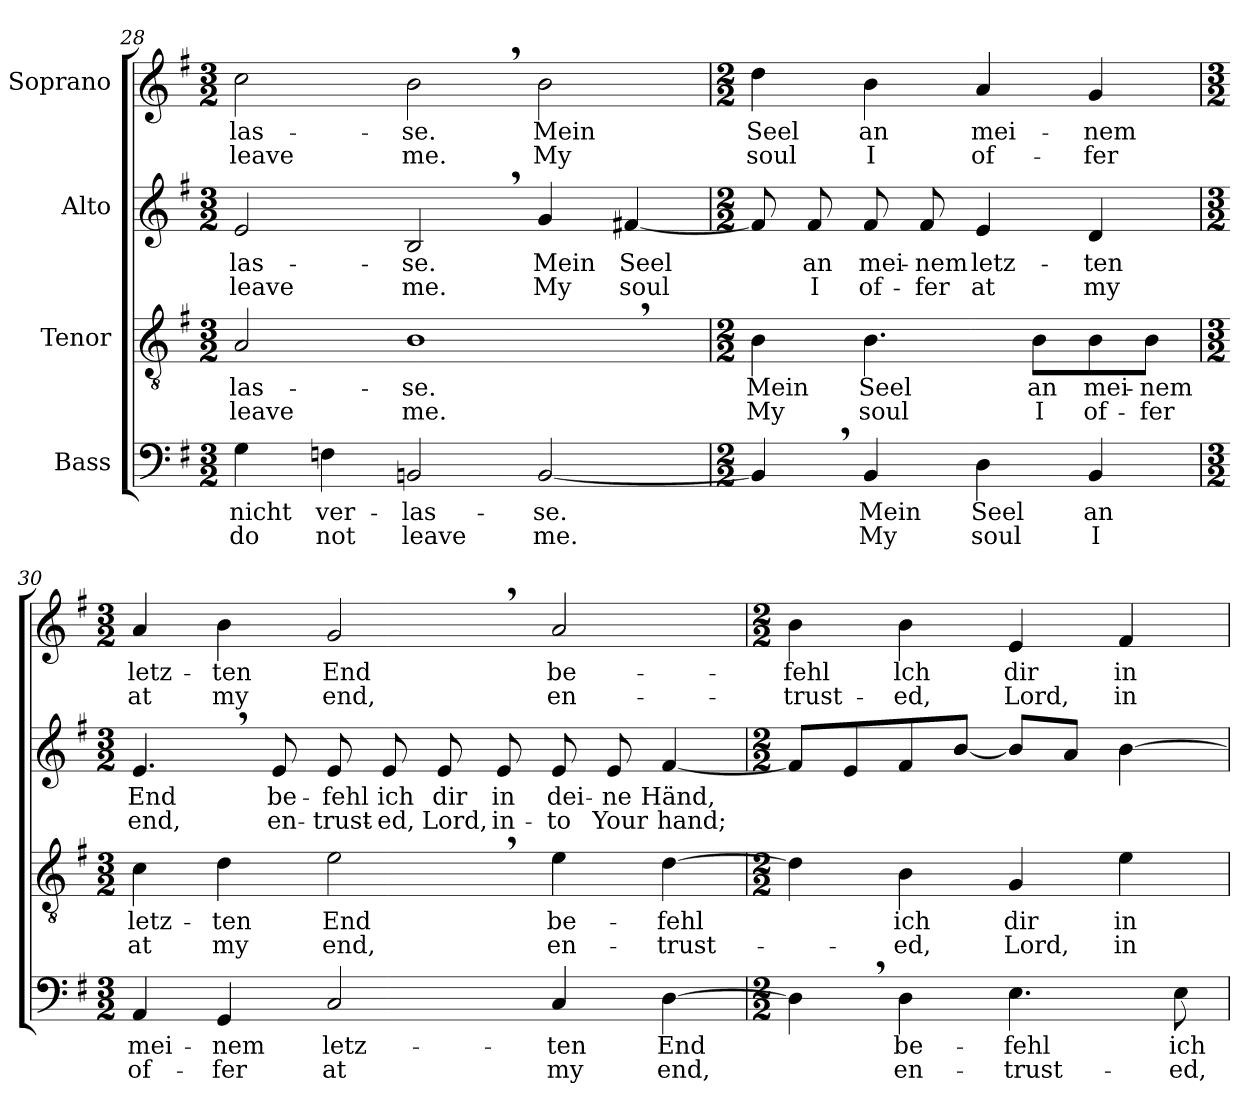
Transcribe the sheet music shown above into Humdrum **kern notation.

**kern	**text	**text	**kern	**text	**text	**kern	**text	**text	**kern	**text	**text
*part4	*part4	*part4	*part3	*part3	*part3	*part2	*part2	*part2	*part1	*part1	*part1
*staff4	*staff4	*staff4	*staff3	*staff3	*staff3	*staff2	*staff2	*staff2	*staff1	*staff1	*staff1
*I"Bass	*	*	*I"Tenor	*	*	*I"Alto	*	*	*I"Soprano	*	*
*clefF4	*	*	*clefGv2	*	*	*clefG2	*	*	*clefG2	*	*
*k[f#]	*	*	*k[f#]	*	*	*k[f#]	*	*	*k[f#]	*	*
*G:	*	*	*G:	*	*	*G:	*	*	*G:	*	*
*M3/2	*	*	*M3/2	*	*	*M3/2	*	*	*M3/2	*	*
=28	=28	=28	=28	=28	=28	=28	=28	=28	=28	=28	=28
!	!LO:LY:b	!LO:LY:b	!	!	!	!	!	!	!	!	!
!	!	!	!	!LO:LY:b	!LO:LY:b	!	!	!	!	!	!
!	!	!	!	!	!	!	!LO:LY:b	!LO:LY:b	!	!	!
!	!	!	!	!	!	!	!	!	!	!LO:LY:b	!LO:LY:b
4G\	nicht	do	2A/	-las-	leave	2e/	-las-	leave	2cc\	-las-	leave
!	!LO:LY:b	!LO:LY:b	!	!	!	!	!	!	!	!	!
4Fn\	ver-	not	.	.	.	.	.	.	.	.	.
!	!LO:LY:b	!LO:LY:b	!	!	!	!	!	!	!	!	!
!	!	!	!	!LO:LY:b	!LO:LY:b	!	!	!	!	!	!
!	!	!	!	!	!	!	!LO:LY:b	!LO:LY:b	!	!	!
!	!	!	!	!	!	!	!	!	!	!LO:LY:b	!LO:LY:b
2BBn/	-las-	leave	1B,>	-se.	me.	2B,>/	-se.	me.	2b,>\	-se.	me.
!	!LO:LY:b	!LO:LY:b	!	!	!	!	!	!	!	!	!
!	!	!	!	!	!	!	!LO:LY:b	!LO:LY:b	!	!	!
!	!	!	!	!	!	!	!	!	!	!LO:LY:b	!LO:LY:b
[2BB/	-se.	me.	.	.	.	4g/	Mein	My	2b\	Mein	My
!	!	!	!	!	!	!	!LO:LY:b	!LO:LY:b	!	!	!
.	.	.	.	.	.	[4f#X/	Seel	soul	.	.	.
=29	=29	=29	=29	=29	=29	=29	=29	=29	=29	=29	=29
*M2/2	*	*	*M2/2	*	*	*M2/2	*	*	*M2/2	*	*
!	!	!	!	!LO:LY:b	!LO:LY:b	!	!	!	!	!	!
!	!	!	!	!	!	!	!	!	!	!LO:LY:b	!LO:LY:b
4BB,>/]	.	.	4B\	Mein	My	8f#/]	.	.	4dd\	Seel	soul
!	!	!	!	!	!	!	!LO:LY:b	!LO:LY:b	!	!	!
.	.	.	.	.	.	8f#/	an	I	.	.	.
!	!LO:LY:b	!LO:LY:b	!	!	!	!	!	!	!	!	!
!	!	!	!	!LO:LY:b	!LO:LY:b	!	!	!	!	!	!
!	!	!	!	!	!	!	!LO:LY:b	!LO:LY:b	!	!	!
!	!	!	!	!	!	!	!	!	!	!LO:LY:b	!LO:LY:b
4BB/	Mein	My	4.B\	Seel	soul	8f#/	mei-	of-	4b\	an	I
!	!	!	!	!	!	!	!LO:LY:b	!LO:LY:b	!	!	!
.	.	.	.	.	.	8f#/	-nem	-fer	.	.	.
!	!LO:LY:b	!LO:LY:b	!	!	!	!	!	!	!	!	!
!	!	!	!	!	!	!	!LO:LY:b	!LO:LY:b	!	!	!
!	!	!	!	!	!	!	!	!	!	!LO:LY:b	!LO:LY:b
4D\	Seel	soul	.	.	.	4e/	letz-	at	4a/	mei-	of-
!	!	!	!	!LO:LY:b	!LO:LY:b	!	!	!	!	!	!
.	.	.	8B\L	an	I	.	.	.	.	.	.
!	!LO:LY:b	!LO:LY:b	!	!	!	!	!	!	!	!	!
!	!	!	!	!LO:LY:b	!LO:LY:b	!	!	!	!	!	!
!	!	!	!	!	!	!	!LO:LY:b	!LO:LY:b	!	!	!
!	!	!	!	!	!	!	!	!	!	!LO:LY:b	!LO:LY:b
4BB/	an	I	8B\	mei-	of-	4d/	-ten	my	4g/	-nem	-fer
!	!	!	!	!LO:LY:b	!LO:LY:b	!	!	!	!	!	!
.	.	.	8B\J	-nem	-fer	.	.	.	.	.	.
!!LO:PB:g=z
=30	=30	=30	=30	=30	=30	=30	=30	=30	=30	=30	=30
*M3/2	*	*	*M3/2	*	*	*M3/2	*	*	*M3/2	*	*
!	!LO:LY:b	!LO:LY:b	!	!	!	!	!	!	!	!	!
!	!	!	!	!LO:LY:b	!LO:LY:b	!	!	!	!	!	!
!	!	!	!	!	!	!	!LO:LY:b	!LO:LY:b	!	!	!
!	!	!	!	!	!	!	!	!	!	!LO:LY:b	!LO:LY:b
4AA/	mei-	of-	4c\	letz-	at	4.e,>/	End	end,	4a/	letz-	at
!	!LO:LY:b	!LO:LY:b	!	!	!	!	!	!	!	!	!
!	!	!	!	!LO:LY:b	!LO:LY:b	!	!	!	!	!	!
!	!	!	!	!	!	!	!	!	!	!LO:LY:b	!LO:LY:b
4GG/	-nem	-fer	4d\	-ten	my	.	.	.	4b\	-ten	my
!	!	!	!	!	!	!	!LO:LY:b	!LO:LY:b	!	!	!
.	.	.	.	.	.	8e/	be-	en-	.	.	.
!	!LO:LY:b	!LO:LY:b	!	!	!	!	!	!	!	!	!
!	!	!	!	!LO:LY:b	!LO:LY:b	!	!	!	!	!	!
!	!	!	!	!	!	!	!LO:LY:b	!LO:LY:b	!	!	!
!	!	!	!	!	!	!	!	!	!	!LO:LY:b	!LO:LY:b
2C/	letz-	at	2e,>\	End	end,	8e/	-fehl	-trust-	2g,>/	End	end,
!	!	!	!	!	!	!	!LO:LY:b	!LO:LY:b	!	!	!
.	.	.	.	.	.	8e/	ich	-ed,	.	.	.
!	!	!	!	!	!	!	!LO:LY:b	!LO:LY:b	!	!	!
.	.	.	.	.	.	8e/	dir	Lord,	.	.	.
!	!	!	!	!	!	!	!LO:LY:b	!LO:LY:b	!	!	!
.	.	.	.	.	.	8e/	in	in-	.	.	.
!	!LO:LY:b	!LO:LY:b	!	!	!	!	!	!	!	!	!
!	!	!	!	!LO:LY:b	!LO:LY:b	!	!	!	!	!	!
!	!	!	!	!	!	!	!LO:LY:b	!LO:LY:b	!	!	!
!	!	!	!	!	!	!	!	!	!	!LO:LY:b	!LO:LY:b
4C/	-ten	my	4e\	be-	en-	8e/	dei-	-to	2a/	be-	en-
!	!	!	!	!	!	!	!LO:LY:b	!LO:LY:b	!	!	!
.	.	.	.	.	.	8e/	-ne	Your	.	.	.
!	!LO:LY:b	!LO:LY:b	!	!	!	!	!	!	!	!	!
!	!	!	!	!LO:LY:b	!LO:LY:b	!	!	!	!	!	!
!	!	!	!	!	!	!	!LO:LY:b	!LO:LY:b	!	!	!
[4D\	End	end,	[4d\	-fehl	-trust-	[4f#/	Händ,	hand;	.	.	.
=31	=31	=31	=31	=31	=31	=31	=31	=31	=31	=31	=31
*M2/2	*	*	*M2/2	*	*	*M2/2	*	*	*M2/2	*	*
!	!	!	!	!	!	!	!	!	!	!LO:LY:b	!LO:LY:b
4D,>\]	.	.	4d\]	.	.	8f#/L]	.	.	4b\	-fehl	-trust-
.	.	.	.	.	.	8e/	.	.	.	.	.
!	!LO:LY:b	!LO:LY:b	!	!	!	!	!	!	!	!	!
!	!	!	!	!LO:LY:b	!LO:LY:b	!	!	!	!	!	!
!	!	!	!	!	!	!	!	!	!	!LO:LY:b	!LO:LY:b
4D\	be-	en-	4B\	ich	-ed,	8f#/	.	.	4b\	lch	-ed,
.	.	.	.	.	.	[8b/J	.	.	.	.	.
!	!LO:LY:b	!LO:LY:b	!	!	!	!	!	!	!	!	!
!	!	!	!	!LO:LY:b	!LO:LY:b	!	!	!	!	!	!
!	!	!	!	!	!	!	!	!	!	!LO:LY:b	!LO:LY:b
4.E\	-fehl	-trust-	4G/	dir	Lord,	8b/L]	.	.	4e/	dir	Lord,
.	.	.	.	.	.	8a/J	.	.	.	.	.
!	!	!	!	!LO:LY:b	!LO:LY:b	!	!	!	!	!	!
!	!	!	!	!	!	!	!	!	!	!LO:LY:b	!LO:LY:b
.	.	.	4e\	in	in-	[4b\	.	.	4f#/	in	in-
!	!LO:LY:b	!LO:LY:b	!	!	!	!	!	!	!	!	!
8E\	ich	-ed,	.	.	.	.	.	.	.	.	.
=	=	=	=	=	=	=	=	=	=	=	=
*-	*-	*-	*-	*-	*-	*-	*-	*-	*-	*-	*-
